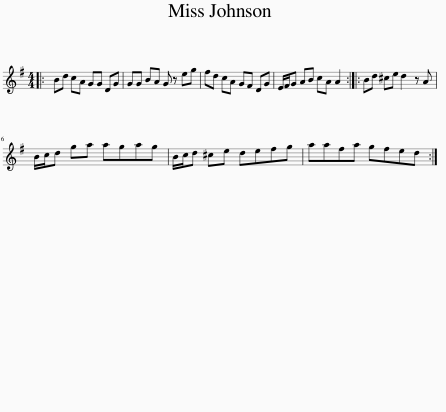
X:1
L:1/8
M:4/4
I:linebreak $
K:G
V:1 treble
V:1
|: Bd cA GG DG | GG BA G z eg | fd cA GF DG | E/F/G AB cA A2 :: Bd ^ce d2 z A |$ %5
 B/c/d ga agag | B/c/d ^ce defg | aafa gfed :| %8
